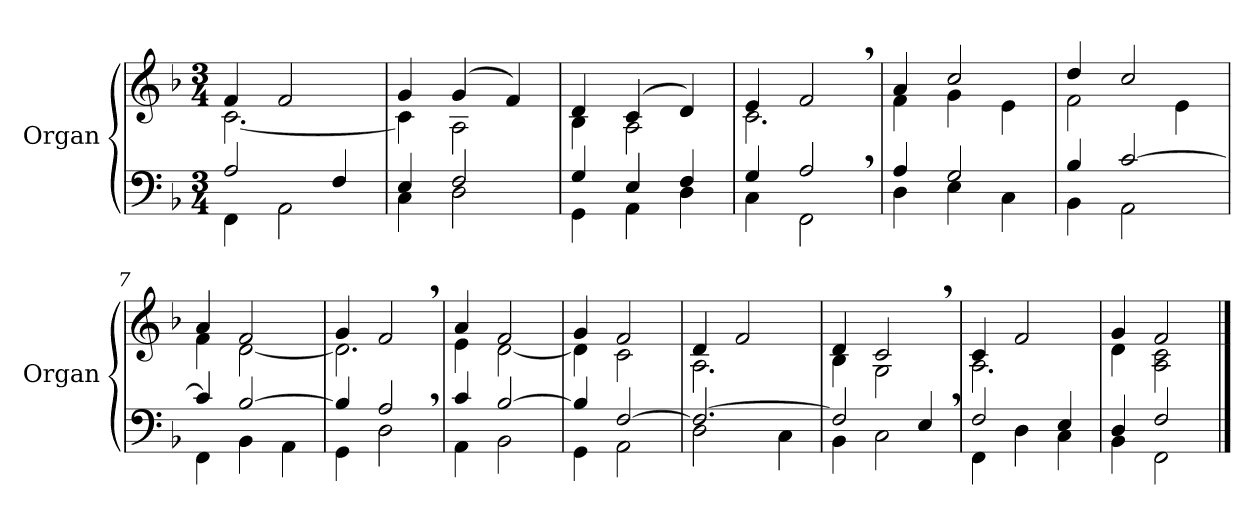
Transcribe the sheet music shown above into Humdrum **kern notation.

**kern	**kern
*part1	*part1
*staff2	*staff1
*I"Organ	*
*I'Organ	*
*clefF4	*clefG2
*k[b-]	*k[b-]
*M3/4	*M3/4
=1	=1
*^	*^
2A/	4FF\	4f/	[<2.c\
.	2AA\	2f/	.
4F/	.	.	.
=2	=2	=2	=2
4E/	4C\	4g/	4c\]
2F/	2D\	(>4g/	2A\
.	.	4f/)	.
=3	=3	=3	=3
4G/	4GG\	4d/	4B-\
4E/	4AA\	(>4c/	2A\
4F/	4D\	4d/)	.
=4	=4	=4	=4
4G/	4C\	4e/	2.c\
2A,/	2FF\	2f,/	.
=5	=5	=5	=5
4A/	4D\	4a/	4f\
2G/	4E\	2cc/	4g\
.	4C\	.	4e\
=6	=6	=6	=6
4B-/	4BB-\	4dd/	2f\
[>2c/	2AA\	2cc/	.
.	.	.	4e\
=7	=7	=7	=7
4c/]	4FF\	4a/	4f\
[>2B-/	4BB-\	2f/	[<2d\
.	4AA\	.	.
=8	=8	=8	=8
4B-/]	4GG\	4g/	2.d\]
2A,/	2D\	2f,/	.
=9	=9	=9	=9
4c/	4AA\	4a/	4e\
[>2B-/	2BB-\	2f/	[<2d\
=10	=10	=10	=10
4B-/]	4GG\	4g/	4d\]
[>2F/	2AA\	2f/	2c\
=11	=11	=11	=11
2.F/_	2D\	4d/	2.A\
.	.	2f/	.
.	4C\	.	.
=12	=12	=12	=12
2F/]	4BB-\	4d/	4B-\
.	2C\	2c,/	2G\
4E,/	.	.	.
=13	=13	=13	=13
2F/	4FF\	4c/	2.A\
.	4D\	2f/	.
4E/	4C\	.	.
=14	=14	=14	=14
4D/	4BB-\	4g/	4d\
2F/	2FF\	2f/	2A\ 2c\
*v	*v	*	*
*	*v	*v
==	==
*-	*-
